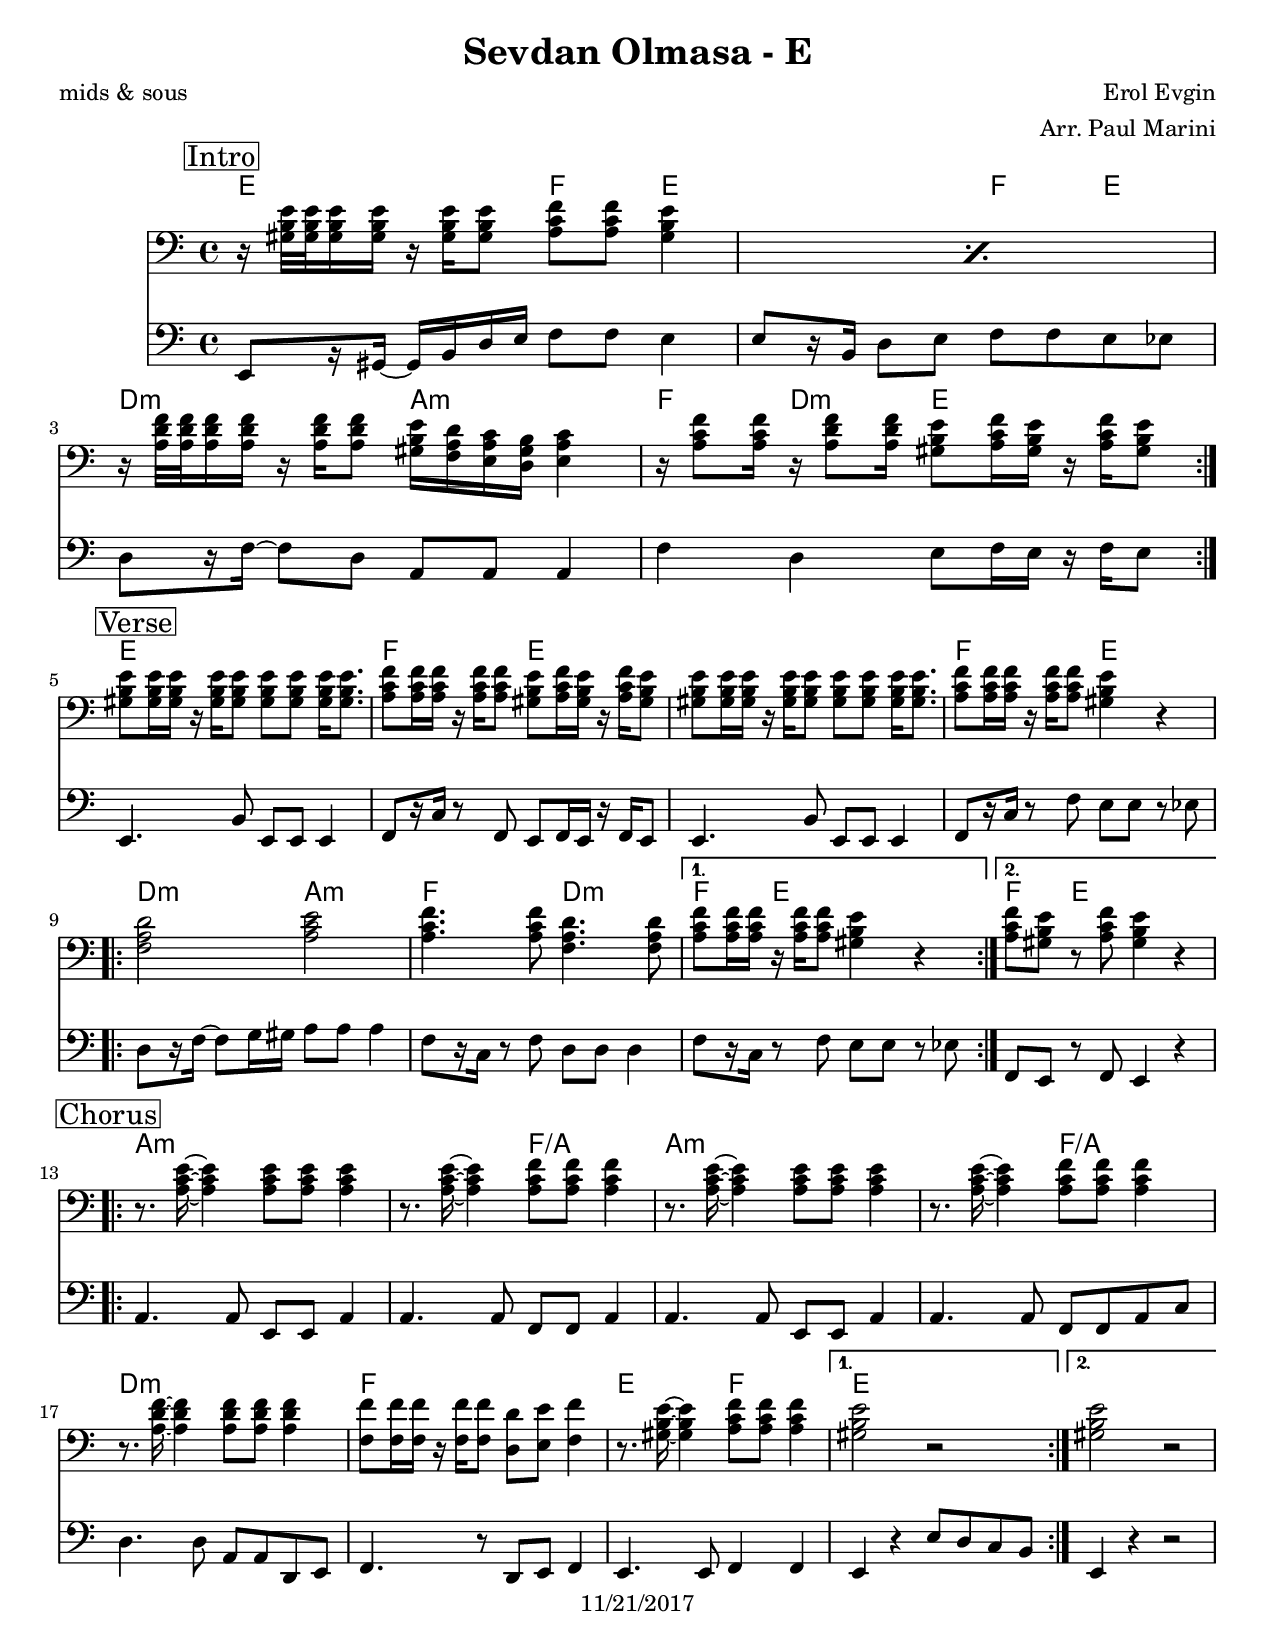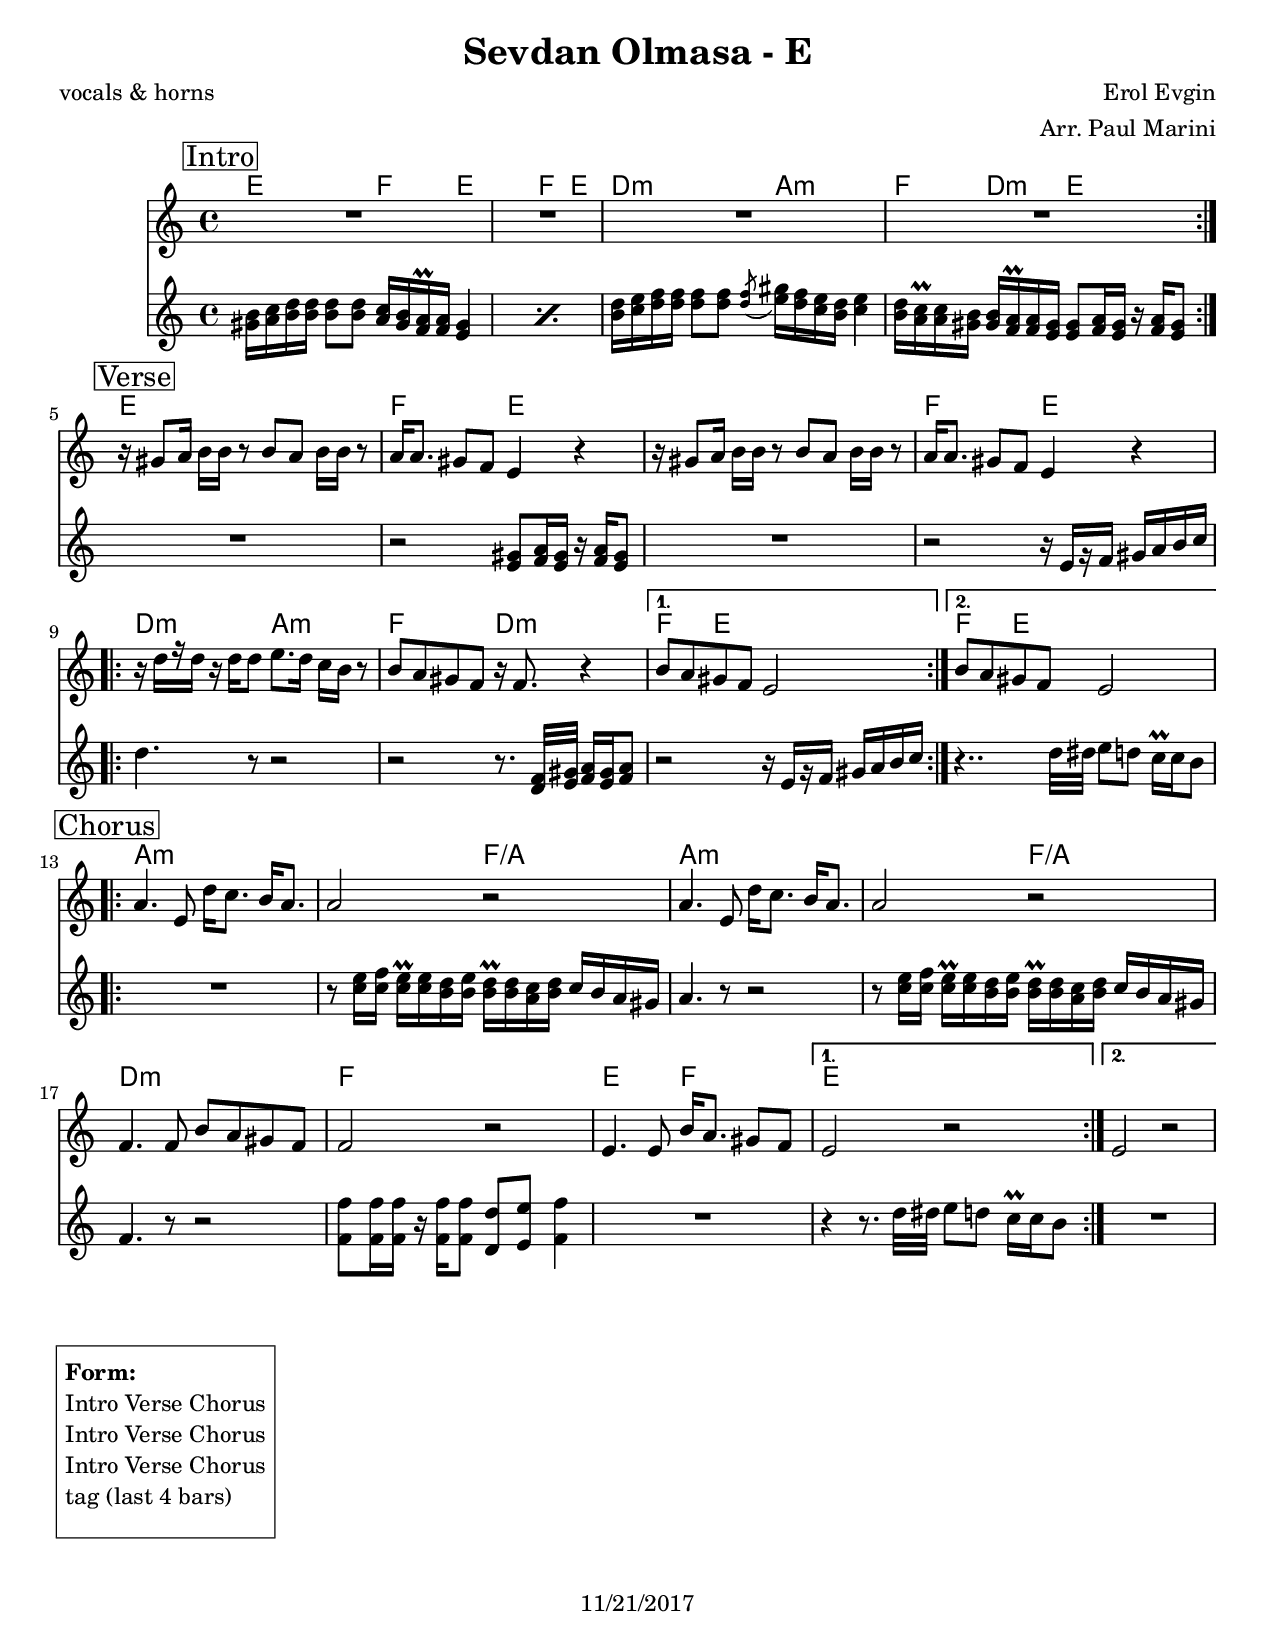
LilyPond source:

\version "2.18.2"

\header {
	title = "Sevdan Olmasa - E"
	composer = "Erol Evgin"
	arranger = "Arr. Paul Marini"
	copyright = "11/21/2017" %date of latest edits
}
\paper {
  #(set-paper-size "letter")
  }


slash = {
	\override NoteHead #'style = #'slash
	\override Stem #'transparent = ##t
}

noslash = {
	\revert NoteHead #'style
	\revert Stem #'transparent
}


the_form = %Form
	\markup { \box \column {
	\line { " " }
	\line { \bold " Form: " }
	\line { " Intro Verse Chorus " }
	\line { " Intro Verse Chorus " }
	\line { " Intro Verse Chorus " }
	\line { " tag (last 4 bars) " }
	\line { " " }
	}}

test = { \relative c' { \tempo 4 = 112 \set Score.markFormatter = #format-mark-box-letters
	\repeat volta 2 {
	}
}
}

%{ ornament conventions, a/o 8/2017
%	\prall		regular up ornament, metric
%	\mordent	quick, nonmetric up ornament
%	\upbow		regular down ornament, nonmetric
%	\prallprall	consecutive up ornaments, metric
% 	\trill		trill
%	\turn		turn of some sort
%}

vocals = { \relative c' { \set Score.markFormatter = #format-mark-box-letters

	\mark \markup { \box "Intro" }
	\repeat volta 2 {
		R1*4
		} \break

	\mark \markup { \box "Verse" }
			r16 fis8 g16 a a r8 a g a16 a r8 | g16 g8. fis8 ees d4 r |
			r16 fis8 g16 a a r8 a g a16 a r8 | g16 g8. fis8 ees d4 r | \break
	\repeat volta 2 {
			r16 c'[ r c] r c c8 d8. c16 bes a r8 | a8 g fis ees r16 ees8. r4 |
		}
		\alternative {
			{ a8 g fis ees d2 | }
			{ a'8 g fis ees d2 | }
		} \break

	\mark \markup { \box "Chorus" }
	\repeat volta 2 {
			g4. d8 c'16 bes8. a16 g8.| g2 r |
			g4. d8 c'16 bes8. a16 g8.| g2 r |
			ees4. ees8 a g fis ees | ees2 r |
			d4. d8 a'16 g8. fis8 ees |
		}
		\alternative {
			{ d2 r | }
			{ d2 r | }
		}

}
}

horns = { \relative c' { \set Score.markFormatter = #format-mark-box-letters

	\mark \markup { \box "Intro" }
	\repeat volta 2 {
			\repeat percent 2 {
				<fis a>16 <g bes> <a c> <a c> <a c>8 <a c> <g bes>16 <fis a> <ees g>\prall <ees g> <d fis>4 |
			}
			<a' c>16 <bes d> <c ees> <c ees> <c ees>8 <c ees> \acciaccatura <c ees>8 <d fis>16 <c ees> <bes d> <a c> <bes d>4 |
			<a c>16 <g bes>\prall <g bes> <fis a> <fis a> <ees g>\prall <ees g> <d fis> <d fis>8 <ees g>16 <d fis> r <ees g> <d fis>8 |
		}

	\mark \markup { \box "Verse" }
		R1 | r2 <d fis>8 <ees g>16 <d fis> r <ees g> <d fis>8 |
		R1 | r2 r16 d[ r ees] fis g a bes |
	\repeat volta 2 {
			c4. r8 r2 | r2 r8. <c, ees>32 <d fis> <ees g>16 <d fis> <ees g>8 |
		}
		\alternative {
			{ r2 r16 d[ r ees] fis g a bes | }
			{ r4.. c32 cis d8 c bes16\prall bes a8 | }
		}

	\mark \markup { \box "Chorus" }
	\repeat volta 2 {
		R1 | r8 <bes d>16 <bes ees> <bes d>\prall <bes d> <a c> <a d> <a c>\prall <a c> <g bes> <a c> bes a g fis |
		g4. r8 r2 | r8 <bes d>16 <bes ees> <bes d>\prall <bes d> <a c> <a d> <a c>\prall <a c> <g bes> <a c> bes a g fis |
		ees4. r8 r2 | <ees ees'>8 <ees ees'>16 <ees ees'> r <ees ees'> <ees ees'>8 <c c'> <d d'> <ees ees'>4 |
		R1 |
		}
		\alternative {
			{ r4 r8. c'32 cis d8 c bes16\prall bes a8 | }
			{ R1 | }
		}

}
}

midbrass = { \relative c { \set Score.markFormatter = #format-mark-box-letters

	\mark \markup { \box "Intro" }
	\repeat volta 2 {
		\repeat percent 2 {
			r16 <fis a d>32 <fis a d> <fis a d>16 <fis a d> r <fis a d> <fis a d>8 <g bes ees> <g bes ees> <fis a d>4 |
		}
		r16 <g c ees>32 <g c ees> <g c ees>16 <g c ees> r <g c ees> <g c ees>8 <fis a d>16 <ees g c> <d g bes> <c fis a> <d g bes>4 |
		r16 <g bes ees>8 <g bes ees>16 r <g c ees>8 <g c ees>16 <fis a d>8 <g bes ees>16 <fis a d> r <g bes ees> <fis a d>8 |
		} \break

	\mark \markup { \box "Verse" }
	<fis a d>8 <fis a d>16 <fis a d> r <fis a d> <fis a d>8 <fis a d> <fis a d> <fis a d>16 <fis a d>8. |
	<g bes ees>8 <g bes ees>16 <g bes ees> r <g bes ees> <g bes ees>8 <fis a d>8 <g bes ees>16 <fis a d> r <g bes ees> <fis a d>8 |
	<fis a d>8 <fis a d>16 <fis a d> r <fis a d> <fis a d>8 <fis a d> <fis a d> <fis a d>16 <fis a d>8. |
	<g bes ees>8 <g bes ees>16 <g bes ees> r <g bes ees> <g bes ees>8 <fis a d>4 r |
	\repeat volta 2 {
		<ees g c>2 <g bes d> | <g bes ees>4. <g bes ees>8 <ees g c>4. <ees g c>8 |
		}
		\alternative {
				{ <g bes ees>8 <g bes ees>16 <g bes ees> r <g bes ees> <g bes ees>8 <fis a d>4 r | }
				{ <g bes ees>8 <fis a d> r <g bes ees> <fis a d>4 r | }
		} \break

	\mark \markup { \box "Chorus" }
	\repeat volta 2 {
		r8. <g bes d>16~ <g bes d>4 <g bes d>8 <g bes d> <g bes d>4 |
		r8. <g bes d>16~ <g bes d>4 <g bes ees>8 <g bes ees> <g bes ees>4 |
		r8. <g bes d>16~ <g bes d>4 <g bes d>8 <g bes d> <g bes d>4 |
		r8. <g bes d>16~ <g bes d>4 <g bes ees>8 <g bes ees> <g bes ees>4 |
		r8. <g c ees>16~ <g c ees>4 <g c ees>8 <g c ees> <g c ees>4 |
		<ees ees'>8 <ees ees'>16 <ees ees'> r <ees ees'> <ees ees'>8 <c c'> <d d'> <ees ees'>4 |
		r8. <fis a d>16~ <fis a d>4 <g bes ees>8 <g bes ees> <g bes ees>4 |
		}
		\alternative {
				{ <fis a d>2 r | }
				{ <fis a d>2 r | }
		}

}
}

bass = { \relative c, { \set Score.markFormatter = #format-mark-box-letters

	\mark \markup { \box "Intro" }
	\repeat volta 2 {
		d8[ r16 fis]~ fis a c d ees8 ees d4 | d8[ r16 a] c8 d ees ees d des |
		c8[ r16 ees]~ ees8 c g g g4 | ees' c d8 ees16 d r ees d8 |
		} \break

	\mark \markup { \box "Verse" }
		d,4. a'8 d, d d4 | ees8[ r16 bes'] r8 ees, d ees16 d r ees d8 |
		d4. a'8 d, d d4 | ees8[ r16 bes'] r8 ees d8 d r8 des8 |
	\repeat volta 2 {
		c8[ r16 ees]~ ees8 f16 fis g8 g g4 | ees8[ r16 bes] r8 ees c c c4 |
		}
		\alternative {
				{ ees8[ r16 bes] r8 ees d8 d r8 des8 | | }
				{ ees,8 d r ees d4 r | }
		} \break

	\mark \markup { \box "Chorus" }
	\repeat volta 2 {
		g4. g8 d d g4 | g4. g8 ees ees g4 |
		g4. g8 d d g4 | g4. g8 ees ees g bes | \break
		c4. c8 g g c, d | ees4. r8 c d ees4 |
		d4. d8 ees4 ees |
		}
		\alternative {
			{ d4 r d'8 c bes a | }
			{ d,4 r r2 | }
		}

}
}



changes = { \chordmode {

% Intro
d2 ees4 d | d2 ees4 d | c2:min g:min | ees4 c:min d2 |

% Verse
d1 | ees2 d | d1 | ees2 d |
c2:min g:min | ees2 c:min | ees4 d2. | ees4 d2. |

% Chorus
g1:min | g2:min ees/g | g1:min | g2:min ees/g |
c1:min | ees | d2 ees | d1 | d |

}
}


\book {
	\bookOutputSuffix "melody"
	\header { poet = "vocals & horns" }
	\score {
	  <<
	    \new ChordNames {
		\set chordChanges = ##t \transpose d e
		\changes
	    }
	    \new Staff { \clef treble \transpose d e 
		\vocals
	    }
	    \new Staff { \clef treble \transpose d e
		\horns
	    }
	  >>
	}
	\the_form
}

\book {
	\bookOutputSuffix "lowbrass"
	\header { poet = "mids & sous" }
	\score {
	  <<
	    \new ChordNames {
		\set chordChanges = ##t \transpose d e
		\changes
	    }
	    \new Staff { \clef bass \transpose d e
		\midbrass
	    }
	    \new Staff { \clef bass \transpose d e
		\bass
	    }
	  >>
	}
	\the_form
}
%{}
\book {
	\score {
	  <<
		\new Staff {
		  \set Staff.midiInstrument = #"trumpet" \unfoldRepeats
			\vocals
		}
		\new Staff {
		  \set Staff.midiInstrument = #"trumpet" \unfoldRepeats
			\horns
		}
		\new Staff {
		  \set Staff.midiInstrument = #"trumpet" \unfoldRepeats
			\midbrass
		}
		\new Staff {
		  \set Staff.midiInstrument = #"trumpet" \unfoldRepeats
			\bass
		}
	  >>
		\midi { }
	}
}
%{}
\book {
	\score {
	  <<
		\new Staff {
		  \set Staff.midiInstrument = #"trumpet" \unfoldRepeats
			\test
		}
	  >>
		\midi { }
	}
}
%}
